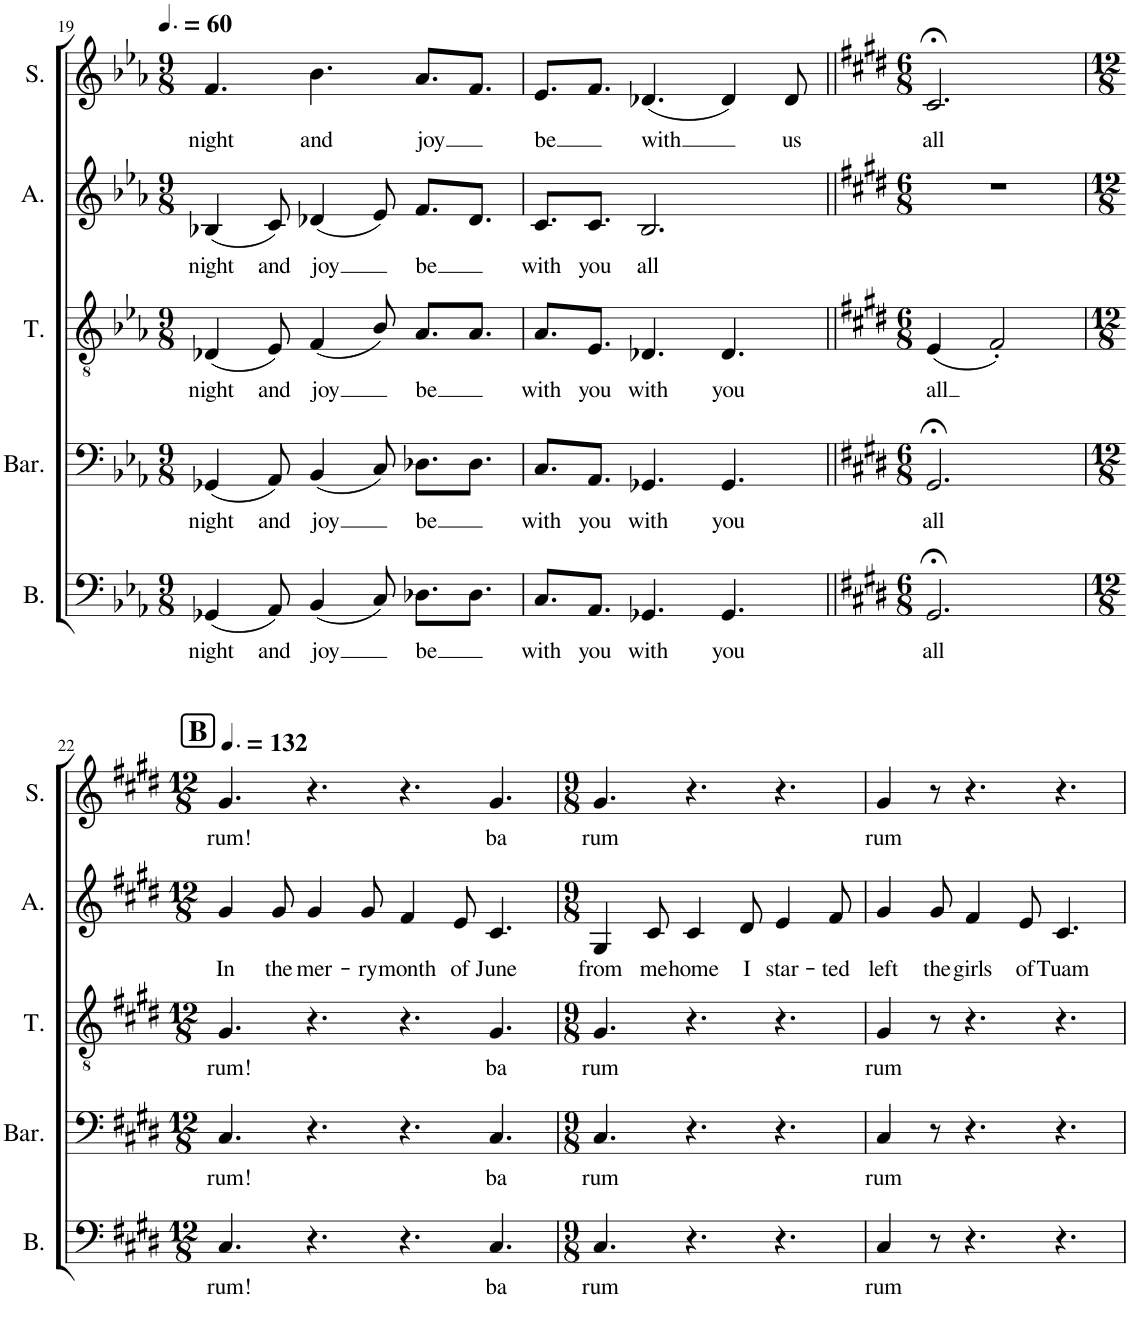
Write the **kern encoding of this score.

**kern	**text	**kern	**text	**kern	**text	**kern	**text	**kern	**text
*part5	*part5	*part4	*part4	*part3	*part3	*part2	*part2	*part1	*part1
*staff5	*staff5	*staff4	*staff4	*staff3	*staff3	*staff2	*staff2	*staff1	*staff1
*I"Bass	*	*I"Baritone	*	*I"Tenor	*	*I"Alto	*	*I"Soprano	*
*I'B.	*	*I'Bar.	*	*I'T.	*	*I'A.	*	*I'S.	*
!!LO:PB:g=z
*clefF4	*	*clefF4	*	*clefGv2	*	*clefG2	*	*clefG2	*
*k[b-e-a-]	*	*k[b-e-a-]	*	*k[b-e-a-]	*	*k[b-e-a-]	*	*k[b-e-a-]	*
*M9/8	*	*M9/8	*	*M9/8	*	*M9/8	*	*M9/8	*
*MM90	*	*MM90	*	*MM90	*	*MM90	*	*MM90	*
=19	=19	=19	=19	=19	=19	=19	=19	=19	=19
!	!LO:LY:b	!	!LO:LY:b	!	!LO:LY:b	!	!LO:LY:b	!	!LO:LY:b
(4GG-X/	night	(4GG-X/	night	(<4D-X/	night	(4B-X/	night	4.f/	night
!	!LO:LY:b	!	!LO:LY:b	!	!LO:LY:b	!	!LO:LY:b	!	!
8AA-/)	and	8AA-/)	and	8E-/)	and	8c/)	and	.	.
!	!LO:LY:b	!	!LO:LY:b	!	!LO:LY:b	!	!LO:LY:b	!	!LO:LY:b
(4BB-/	joy	(4BB-/	joy	(<4F/	joy	(4d-X/	joy	4.b-\	and
8C/)	.	8C/)	.	8B-/)	.	8e-/)	.	.	.
!	!LO:LY:b	!	!LO:LY:b	!	!LO:LY:b	!	!LO:LY:b	!	!LO:LY:b
8.D-X\L	be	8.D-X\L	be	8.A-/L	be	8.f/L	be	8.a-/L	joy
8.D-\J	.	8.D-\J	.	8.A-/J	.	8.d-/J	.	8.f/J	.
=20	=20	=20	=20	=20	=20	=20	=20	=20	=20
!	!LO:LY:b	!	!LO:LY:b	!	!LO:LY:b	!	!LO:LY:b	!	!LO:LY:b
8.C/L	with	8.C/L	with	8.A-/L	with	8.c/L	with	8.e-/L	be
!	!LO:LY:b	!	!LO:LY:b	!	!LO:LY:b	!	!LO:LY:b	!	!
8.AA-/J	you	8.AA-/J	you	8.E-/J	you	8.c/J	you	8.f/J	.
!	!LO:LY:b	!	!LO:LY:b	!	!LO:LY:b	!	!LO:LY:b	!	!LO:LY:b
4.GG-X/	with	4.GG-X/	with	4.D-X/	with	2.B-/	all	(4.d-X/	with
!	!LO:LY:b	!	!LO:LY:b	!	!LO:LY:b	!	!	!	!
4.GG-/	you	4.GG-/	you	4.D-/	you	.	.	4d-/)	.
!	!	!	!	!	!	!	!	!	!LO:LY:b
.	.	.	.	.	.	.	.	8d-/	us
=21||	=21||	=21||	=21||	=21||	=21||	=21||	=21||	=21||	=21||
*k[f#c#g#d#]	*	*k[f#c#g#d#]	*	*k[f#c#g#d#]	*	*k[f#c#g#d#]	*	*k[f#c#g#d#]	*
*M6/8	*	*M6/8	*	*M6/8	*	*M6/8	*	*M6/8	*
!	!LO:LY:b	!	!LO:LY:b	!	!LO:LY:b	!	!	!	!LO:LY:b
2.GG#;</	all	2.GG#;</	all	(<4E/	all	2.r	.	2.c#;</	all
.	.	.	.	2F#'/)	.	.	.	.	.
!!LO:LB:g=z
=22	=22	=22	=22	=22	=22	=22	=22	=22	=22
!!LO:REH:place=s1:a:B:cj:fs=14:t=B
*M12/8	*	*M12/8	*	*M12/8	*	*M12/8	*	*M12/8	*
*	*	*	*	*	*	*	*	*MM198	*
!	!LO:LY:b	!	!LO:LY:b	!	!LO:LY:b	!	!LO:LY:b	!	!LO:LY:b
4.C#/	rum!	4.C#/	rum!	4.G#/	rum!	4g#/	In	4.g#/	rum!
!	!	!	!	!	!	!	!LO:LY:b	!	!
.	.	.	.	.	.	8g#/	the	.	.
!	!	!	!	!	!	!	!LO:LY:b	!	!
4.r	.	4.r	.	4.r	.	4g#/	mer-	4.r	.
!	!	!	!	!	!	!	!LO:LY:b	!	!
.	.	.	.	.	.	8g#/	-ry	.	.
!	!	!	!	!	!	!	!LO:LY:b	!	!
4.r	.	4.r	.	4.r	.	4f#/	month	4.r	.
!	!	!	!	!	!	!	!LO:LY:b	!	!
.	.	.	.	.	.	8e/	of	.	.
!	!LO:LY:b	!	!LO:LY:b	!	!LO:LY:b	!	!LO:LY:b	!	!LO:LY:b
4.C#/	ba	4.C#/	ba	4.G#/	ba	4.c#/	June	4.g#/	ba
=23	=23	=23	=23	=23	=23	=23	=23	=23	=23
*M9/8	*	*M9/8	*	*M9/8	*	*M9/8	*	*M9/8	*
!	!LO:LY:b	!	!LO:LY:b	!	!LO:LY:b	!	!LO:LY:b	!	!LO:LY:b
4.C#/	rum	4.C#/	rum	4.G#/	rum	4G#/	from	4.g#/	rum
!	!	!	!	!	!	!	!LO:LY:b	!	!
.	.	.	.	.	.	8c#/	me	.	.
!	!	!	!	!	!	!	!LO:LY:b	!	!
4.r	.	4.r	.	4.r	.	4c#/	home	4.r	.
!	!	!	!	!	!	!	!LO:LY:b	!	!
.	.	.	.	.	.	8d#/	I	.	.
!	!	!	!	!	!	!	!LO:LY:b	!	!
4.r	.	4.r	.	4.r	.	4e/	star-	4.r	.
!	!	!	!	!	!	!	!LO:LY:b	!	!
.	.	.	.	.	.	8f#/	-ted	.	.
=24	=24	=24	=24	=24	=24	=24	=24	=24	=24
!	!LO:LY:b	!	!LO:LY:b	!	!LO:LY:b	!	!LO:LY:b	!	!LO:LY:b
4C#/	rum	4C#/	rum	4G#/	rum	4g#/	left	4g#/	rum
!	!	!	!	!	!	!	!LO:LY:b	!	!
8r	.	8r	.	8r	.	8g#/	the	8r	.
!	!	!	!	!	!	!	!LO:LY:b	!	!
4.r	.	4.r	.	4.r	.	4f#/	girls	4.r	.
!	!	!	!	!	!	!	!LO:LY:b	!	!
.	.	.	.	.	.	8e/	of	.	.
!	!	!	!	!	!	!	!LO:LY:b	!	!
4.r	.	4.r	.	4.r	.	4.c#/	Tuam	4.r	.
=	=	=	=	=	=	=	=	=	=
*-	*-	*-	*-	*-	*-	*-	*-	*-	*-
